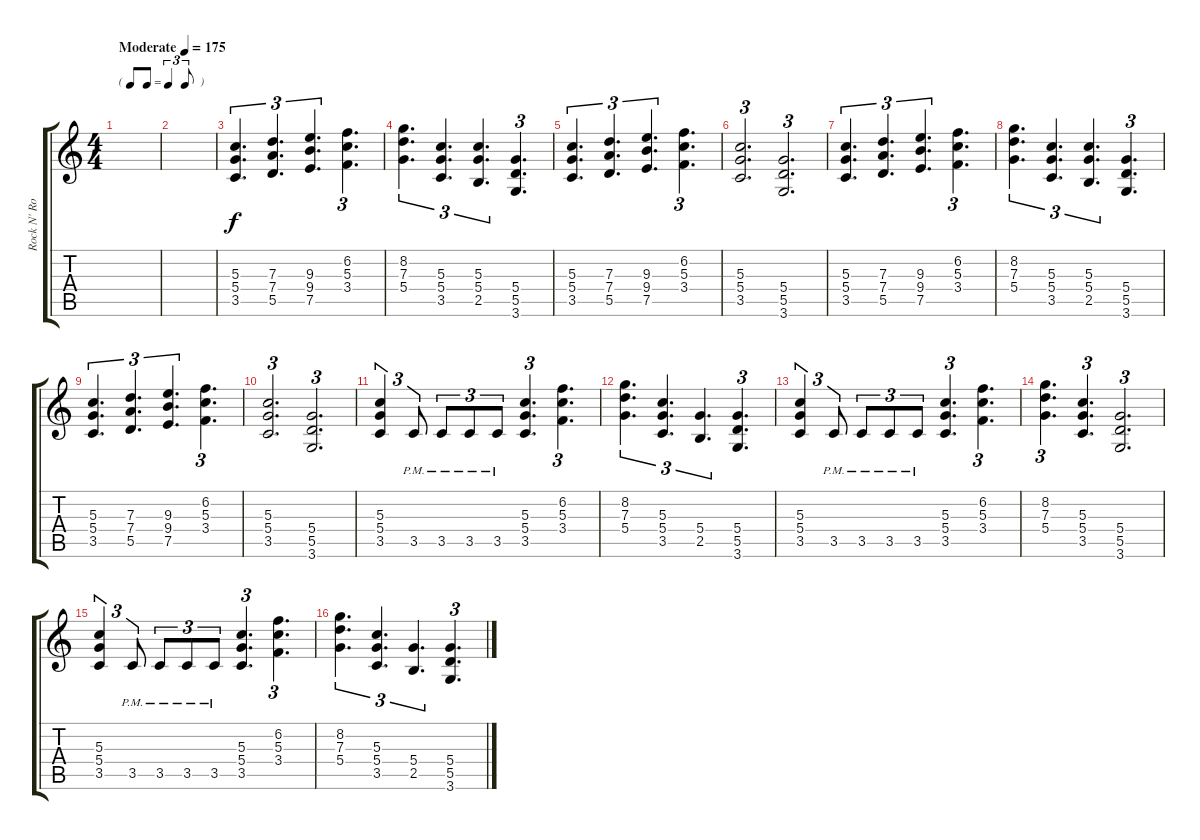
\track ("Rock N' Rolf" "Rock N' Ro") {instrument distortionguitar}
\staff {score tabs}
\tuning (E4 B3 G3 D3 A2 E2) {hide}
\ts (4 4)
\tf triplet8th
\tempo (175 "Moderate")
\clef g2
\ks c
|
|
(5.3 5.4 3.5).4{d tu (3 2)} (7.3 7.4 5.5).4{d tu (3 2)} (9.3 9.4 7.5).4{d tu (3 2)} (6.2 5.3 3.4).4{d tu (3 2)} |
(8.2 7.3 5.4).4{d tu (3 2)} (5.3 5.4 3.5).4{d tu (3 2)} (5.3 5.4 2.5).4{d tu (3 2)} (5.4 5.5 3.6).4{d tu (3 2)} |
(5.3 5.4 3.5).4{d tu (3 2)} (7.3 7.4 5.5).4{d tu (3 2)} (9.3 9.4 7.5).4{d tu (3 2)} (6.2 5.3 3.4).4{d tu (3 2)} |
(5.3 5.4 3.5).2{d tu (3 2)} (5.4 5.5 3.6).2{d tu (3 2)} |
(5.3 5.4 3.5).4{d tu (3 2)} (7.3 7.4 5.5).4{d tu (3 2)} (9.3 9.4 7.5).4{d tu (3 2)} (6.2 5.3 3.4).4{d tu (3 2)} |
(8.2 7.3 5.4).4{d tu (3 2)} (5.3 5.4 3.5).4{d tu (3 2)} (5.3 5.4 2.5).4{d tu (3 2)} (5.4 5.5 3.6).4{d tu (3 2)} |
(5.3 5.4 3.5).4{d tu (3 2)} (7.3 7.4 5.5).4{d tu (3 2)} (9.3 9.4 7.5).4{d tu (3 2)} (6.2 5.3 3.4).4{d tu (3 2)} |
(5.3 5.4 3.5).2{d tu (3 2)} (5.4 5.5 3.6).2{d tu (3 2)} |
(5.3 5.4 3.5).4{tu (3 2)} 3.5{pm}.8{tu (3 2)} 3.5{pm}.8{tu (3 2)} 3.5{pm}.8{tu (3 2)} 3.5{pm}.8{tu (3 2)} (5.3 5.4 3.5).4{d tu (3 2)} (6.2 5.3 3.4).4{d tu (3 2)} |
(8.2 7.3 5.4).4{d tu (3 2)} (5.3 5.4 3.5).4{d tu (3 2)} (5.4 2.5).4{d tu (3 2)} (5.4 5.5 3.6).4{d tu (3 2)} |
(5.3 5.4 3.5).4{tu (3 2)} 3.5{pm}.8{tu (3 2)} 3.5{pm}.8{tu (3 2)} 3.5{pm}.8{tu (3 2)} 3.5{pm}.8{tu (3 2)} (5.3 5.4 3.5).4{d tu (3 2)} (6.2 5.3 3.4).4{d tu (3 2)} |
(8.2 7.3 5.4).4{d tu (3 2)} (5.3 5.4 3.5).4{d tu (3 2)} (5.4 5.5 3.6).2{d tu (3 2)} |
(5.3 5.4 3.5).4{tu (3 2)} 3.5{pm}.8{tu (3 2)} 3.5{pm}.8{tu (3 2)} 3.5{pm}.8{tu (3 2)} 3.5{pm}.8{tu (3 2)} (5.3 5.4 3.5).4{d tu (3 2)} (6.2 5.3 3.4).4{d tu (3 2)} |
(8.2 7.3 5.4).4{d tu (3 2)} (5.3 5.4 3.5).4{d tu (3 2)} (5.4 2.5).4{d tu (3 2)} (5.4 5.5 3.6).4{d tu (3 2)}
